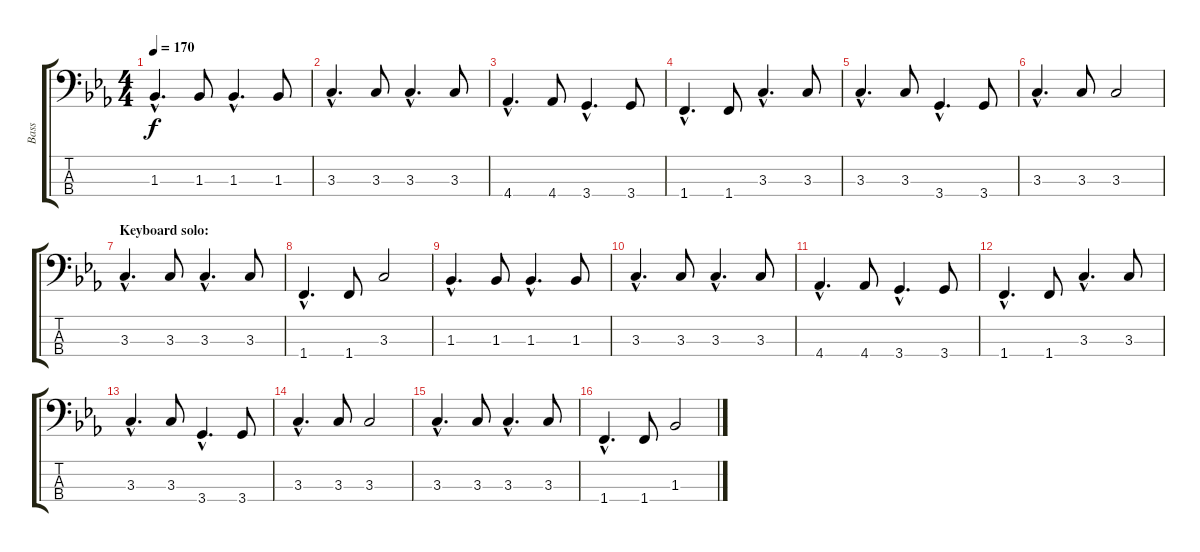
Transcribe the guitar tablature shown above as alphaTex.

\track ("Bass" "Bass") {instrument electricbassfinger}
\staff {score tabs}
\tuning (G2 D2 A1 E1) {hide}
\ts (4 4)
\tempo 170
\clef f4
\ks cminor
1.3{hac}.4{d dy f} 1.3.8 1.3{hac}.4{d} 1.3.8 |
3.3{hac}.4{d} 3.3.8 3.3{hac}.4{d} 3.3.8 |
4.4{hac}.4{d} 4.4.8 3.4{hac}.4{d} 3.4.8 |
1.4{hac}.4{d} 1.4.8 3.3{hac}.4{d} 3.3.8 |
3.3{hac}.4{d} 3.3.8 3.4{hac}.4{d} 3.4.8 |
3.3{hac}.4{d} 3.3.8 3.3.2 |
\section ("" "Keyboard solo:")
3.3{hac}.4{d} 3.3.8 3.3{hac}.4{d} 3.3.8 |
1.4{hac}.4{d} 1.4.8 3.3.2 |
1.3{hac}.4{d} 1.3.8 1.3{hac}.4{d} 1.3.8 |
3.3{hac}.4{d} 3.3.8 3.3{hac}.4{d} 3.3.8 |
4.4{hac}.4{d} 4.4.8 3.4{hac}.4{d} 3.4.8 |
1.4{hac}.4{d} 1.4.8 3.3{hac}.4{d} 3.3.8 |
3.3{hac}.4{d} 3.3.8 3.4{hac}.4{d} 3.4.8 |
3.3{hac}.4{d} 3.3.8 3.3.2 |
3.3{hac}.4{d} 3.3.8 3.3{hac}.4{d} 3.3.8 |
1.4{hac}.4{d} 1.4.8 1.3.2
